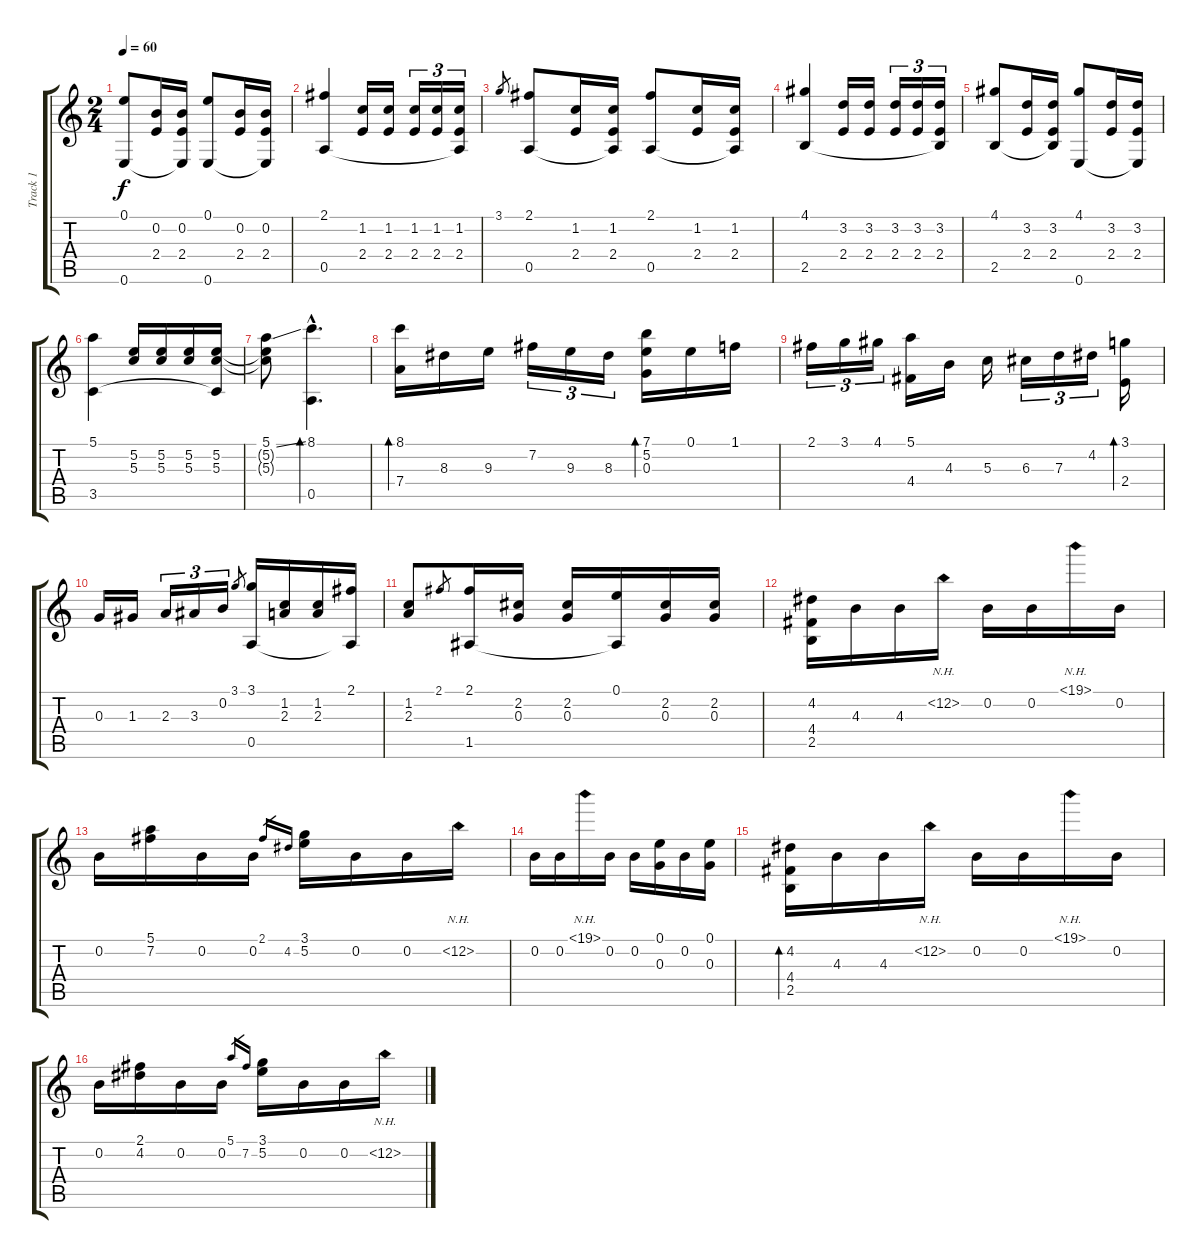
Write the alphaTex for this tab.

\track ("Track 1" "Track 1") {instrument acousticguitarnylon}
\staff {score tabs}
\tuning (E4 B3 G3 D3 A2 E2) {hide}
\ts (2 4)
\tempo 60
\clef g2
\ks c
(0.1 0.6).8{dy f} (0.2 2.4).16 (0.2 2.4 0.6{t}).16 (0.1 0.6).8 (0.2 2.4).16 (0.2 2.4 0.6{t}).16 |
(2.1 0.5).4 (1.2 2.4).16 (1.2 2.4).16 (1.2 2.4).16{tu (3 2)} (1.2 2.4).16{tu (3 2)} (1.2 2.4 0.5{t}).16{tu (3 2)} |
3.1.8{gr} (2.1 0.5).8 (1.2 2.4).16 (1.2 2.4 0.5{t}).16 (2.1 0.5).8 (1.2 2.4).16 (1.2 2.4 0.5{t}).16 |
(4.1 2.5).4 (3.2 2.4).16 (3.2 2.4).16 (3.2 2.4).16{tu (3 2)} (3.2 2.4).16{tu (3 2)} (3.2 2.4 2.5{t}).16{tu (3 2)} |
(4.1 2.5).8 (3.2 2.4).16 (3.2 2.4 2.5{t}).16 (4.1 0.6).8 (3.2 2.4).16 (3.2 2.4 0.6{t}).16 |
(5.1 3.5).4 (5.2 5.3).16 (5.2 5.3).16 (5.2 5.3).16 (5.2 5.3 3.5{t}).16 |
(5.1{ss} 5.2{t} 5.3{t}).8 (8.1{hac} 0.5{hac}).4{d bd 120} |
(8.1 7.4).16{bd 120} 8.3.16 9.3.16 7.2.16{tu (3 2)} 9.3.16{tu (3 2)} 8.3.16{tu (3 2)} (7.1 5.2 0.3).16{bd 120} 0.1.16 1.1.16 |
2.1.16{tu (3 2)} 3.1.16{tu (3 2)} 4.1.16{tu (3 2)} (5.1 4.4).16 4.3.16 5.3.16 6.3.16{tu (3 2)} 7.3.16{tu (3 2)} 4.2.16{tu (3 2)} (3.1 2.4).16{bd 120} |
0.3.16 1.3.16 2.3.16{tu (3 2)} 3.3.16{tu (3 2)} 0.2.16{tu (3 2)} 3.1.8{gr} (3.1 0.5).16 (1.2 2.3).16 (1.2 2.3).16 (2.1 0.5{t}).16 |
(1.2 2.3).8 2.1.8{gr} (2.1 1.5).16 (2.2 0.3).16 (2.2 0.3).16 (0.1 1.5{t}).16 (2.2 0.3).16 (2.2 0.3).16 |
(4.2 4.4 2.5).16 4.3.16 4.3.16 12.2{nh}.16 0.2.16 0.2.16 19.1{nh}.16 0.2.16 |
0.2.16 (5.1 7.2).16 0.2.16 0.2.16 2.1.16{gr} 4.2.16{gr} (3.1 5.2).16 0.2.16 0.2.16 12.2{nh}.16 |
0.2.16 0.2.16 19.1{nh}.16 0.2.16 0.2.16 (0.1 0.3).16 0.2.16 (0.1 0.3).16 |
(4.2 4.4 2.5).16{bd 120} 4.3.16 4.3.16 12.2{nh}.16 0.2.16 0.2.16 19.1{nh}.16 0.2.16 |
0.2.16 (2.1 4.2).16 0.2.16 0.2.16 5.1.16{gr} 7.2.16{gr} (3.1 5.2).16 0.2.16 0.2.16 12.2{nh}.16
